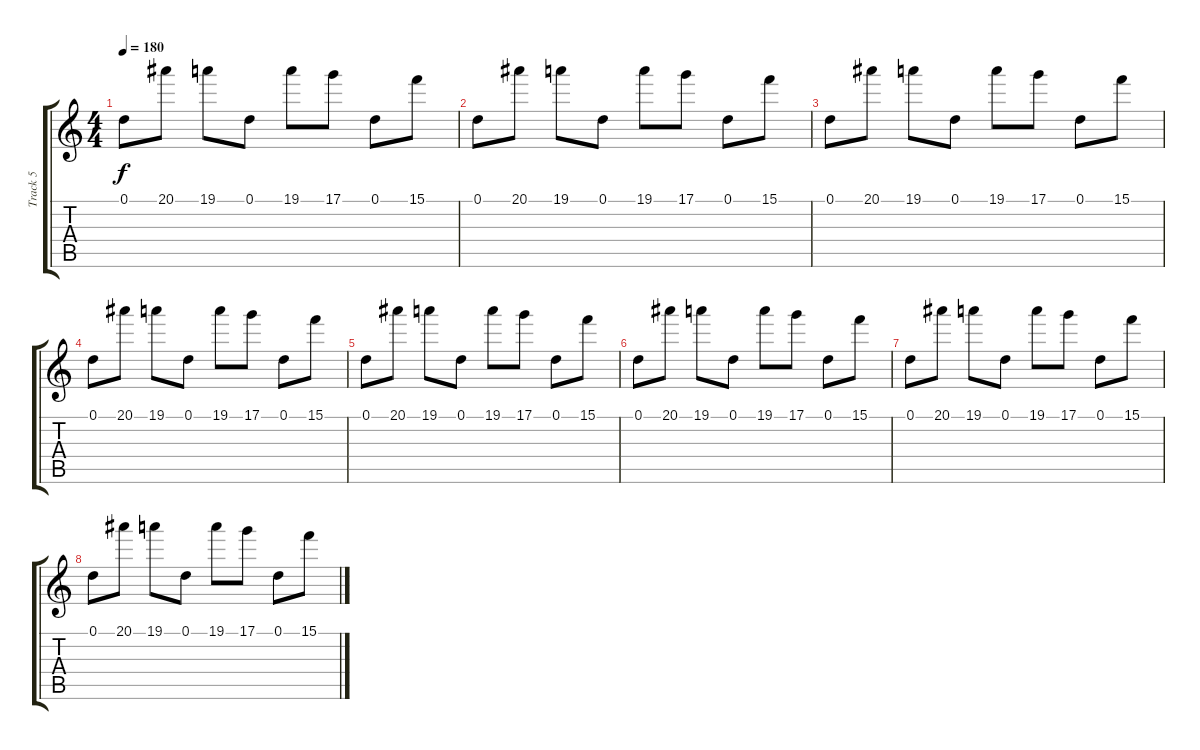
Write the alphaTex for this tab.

\track ("Track 5" "Track 5") {instrument overdrivenguitar}
\staff {score tabs}
\tuning (D4 A3 F3 C3 G2 D2) {hide}
\ts (4 4)
\tempo 180
\clef g2
\ks c
0.1.8{dy f} 20.1.8 19.1.8 0.1.8 19.1.8 17.1.8 0.1.8 15.1.8 |
0.1.8 20.1.8 19.1.8 0.1.8 19.1.8 17.1.8 0.1.8 15.1.8 |
0.1.8 20.1.8 19.1.8 0.1.8 19.1.8 17.1.8 0.1.8 15.1.8 |
0.1.8 20.1.8 19.1.8 0.1.8 19.1.8 17.1.8 0.1.8 15.1.8 |
0.1.8 20.1.8 19.1.8 0.1.8 19.1.8 17.1.8 0.1.8 15.1.8 |
0.1.8 20.1.8 19.1.8 0.1.8 19.1.8 17.1.8 0.1.8 15.1.8 |
0.1.8 20.1.8 19.1.8 0.1.8 19.1.8 17.1.8 0.1.8 15.1.8 |
0.1.8 20.1.8 19.1.8 0.1.8 19.1.8 17.1.8 0.1.8 15.1.8
